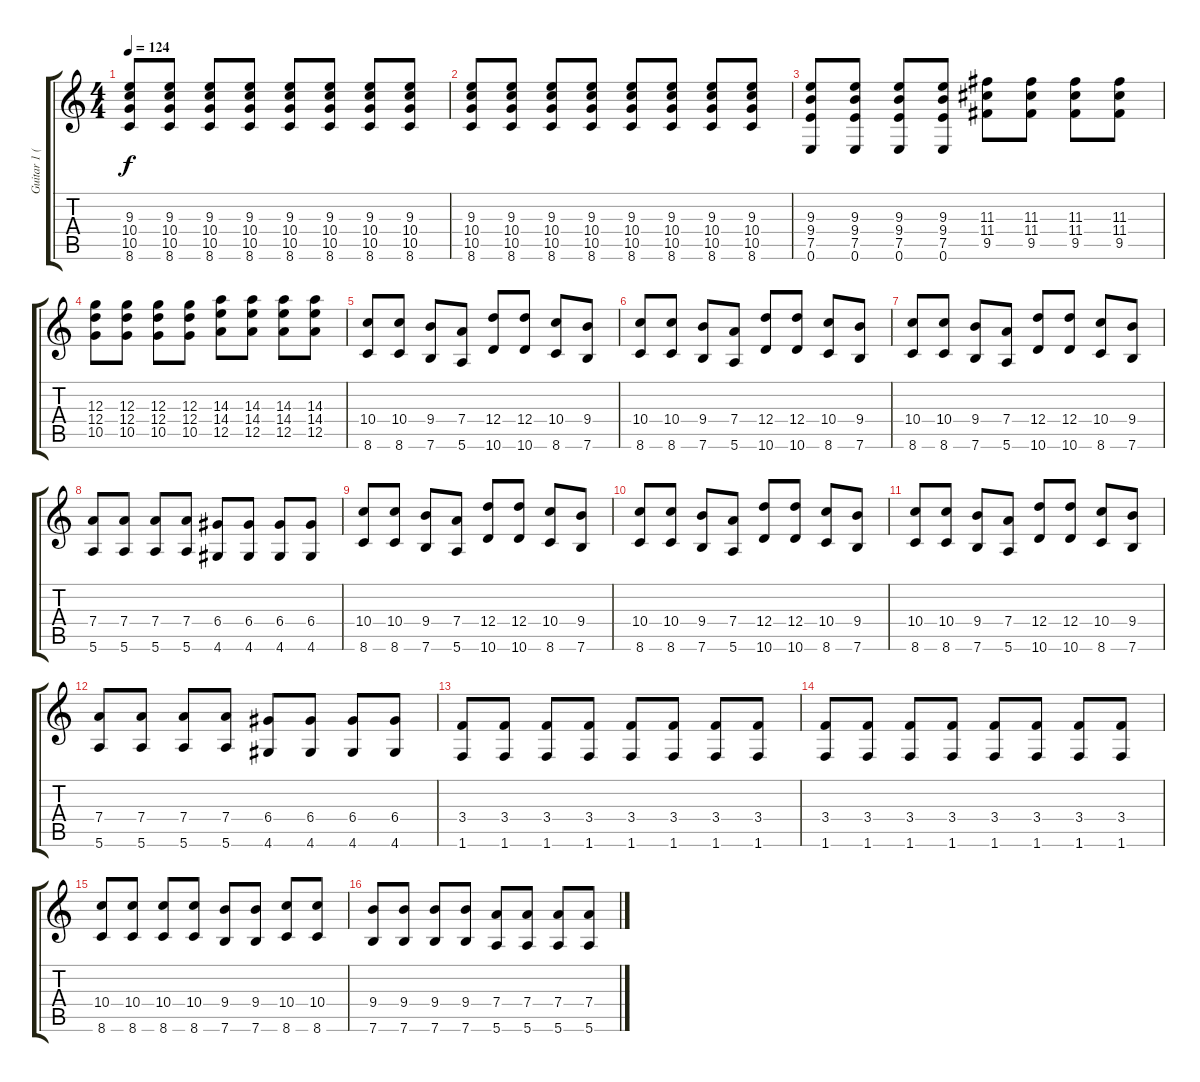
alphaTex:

\track ("Guitar 1 (Kaan)" "Guitar 1 (") {instrument acousticguitarnylon}
\staff {score tabs}
\tuning (E4 B3 G3 D3 A2 E2) {hide}
\ts (4 4)
\tempo 124
\clef g2
\ks c
(9.3 10.4 10.5 8.6).8{dy f} (9.3 10.4 10.5 8.6).8 (9.3 10.4 10.5 8.6).8 (9.3 10.4 10.5 8.6).8 (9.3 10.4 10.5 8.6).8 (9.3 10.4 10.5 8.6).8 (9.3 10.4 10.5 8.6).8 (9.3 10.4 10.5 8.6).8 |
(9.3 10.4 10.5 8.6).8 (9.3 10.4 10.5 8.6).8 (9.3 10.4 10.5 8.6).8 (9.3 10.4 10.5 8.6).8 (9.3 10.4 10.5 8.6).8 (9.3 10.4 10.5 8.6).8 (9.3 10.4 10.5 8.6).8 (9.3 10.4 10.5 8.6).8 |
(9.3 9.4 7.5 0.6).8 (9.3 9.4 7.5 0.6).8 (9.3 9.4 7.5 0.6).8 (9.3 9.4 7.5 0.6).8 (11.3 11.4 9.5).8 (11.3 11.4 9.5).8 (11.3 11.4 9.5).8 (11.3 11.4 9.5).8 |
(12.3 12.4 10.5).8 (12.3 12.4 10.5).8 (12.3 12.4 10.5).8 (12.3 12.4 10.5).8 (14.3 14.4 12.5).8 (14.3 14.4 12.5).8 (14.3 14.4 12.5).8 (14.3 14.4 12.5).8 |
(10.4 8.6).8 (10.4 8.6).8 (9.4 7.6).8 (7.4 5.6).8 (12.4 10.6).8 (12.4 10.6).8 (10.4 8.6).8 (9.4 7.6).8 |
(10.4 8.6).8 (10.4 8.6).8 (9.4 7.6).8 (7.4 5.6).8 (12.4 10.6).8 (12.4 10.6).8 (10.4 8.6).8 (9.4 7.6).8 |
(10.4 8.6).8 (10.4 8.6).8 (9.4 7.6).8 (7.4 5.6).8 (12.4 10.6).8 (12.4 10.6).8 (10.4 8.6).8 (9.4 7.6).8 |
(7.4 5.6).8 (7.4 5.6).8 (7.4 5.6).8 (7.4 5.6).8 (6.4 4.6).8 (6.4 4.6).8 (6.4 4.6).8 (6.4 4.6).8 |
(10.4 8.6).8 (10.4 8.6).8 (9.4 7.6).8 (7.4 5.6).8 (12.4 10.6).8 (12.4 10.6).8 (10.4 8.6).8 (9.4 7.6).8 |
(10.4 8.6).8 (10.4 8.6).8 (9.4 7.6).8 (7.4 5.6).8 (12.4 10.6).8 (12.4 10.6).8 (10.4 8.6).8 (9.4 7.6).8 |
(10.4 8.6).8 (10.4 8.6).8 (9.4 7.6).8 (7.4 5.6).8 (12.4 10.6).8 (12.4 10.6).8 (10.4 8.6).8 (9.4 7.6).8 |
(7.4 5.6).8 (7.4 5.6).8 (7.4 5.6).8 (7.4 5.6).8 (6.4 4.6).8 (6.4 4.6).8 (6.4 4.6).8 (6.4 4.6).8 |
(3.4 1.6).8 (3.4 1.6).8 (3.4 1.6).8 (3.4 1.6).8 (3.4 1.6).8 (3.4 1.6).8 (3.4 1.6).8 (3.4 1.6).8 |
(3.4 1.6).8 (3.4 1.6).8 (3.4 1.6).8 (3.4 1.6).8 (3.4 1.6).8 (3.4 1.6).8 (3.4 1.6).8 (3.4 1.6).8 |
(10.4 8.6).8 (10.4 8.6).8 (10.4 8.6).8 (10.4 8.6).8 (9.4 7.6).8 (9.4 7.6).8 (10.4 8.6).8 (10.4 8.6).8 |
(9.4 7.6).8 (9.4 7.6).8 (9.4 7.6).8 (9.4 7.6).8 (7.4 5.6).8 (7.4 5.6).8 (7.4 5.6).8 (7.4 5.6).8
